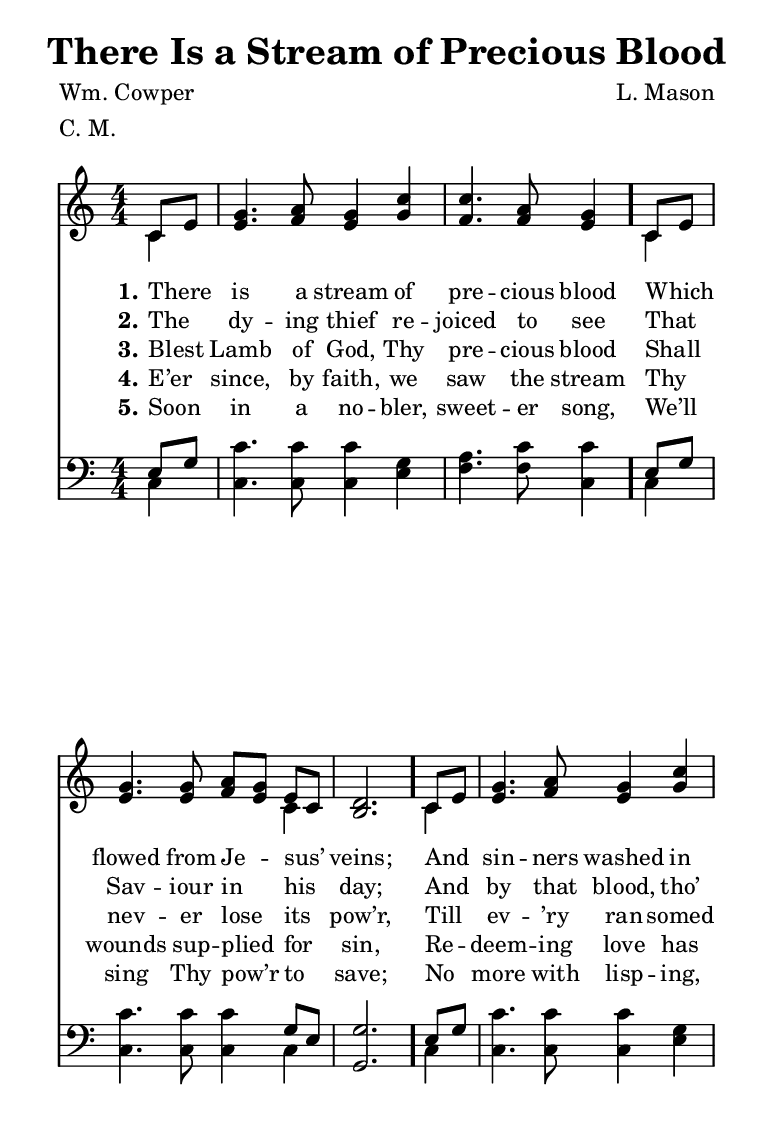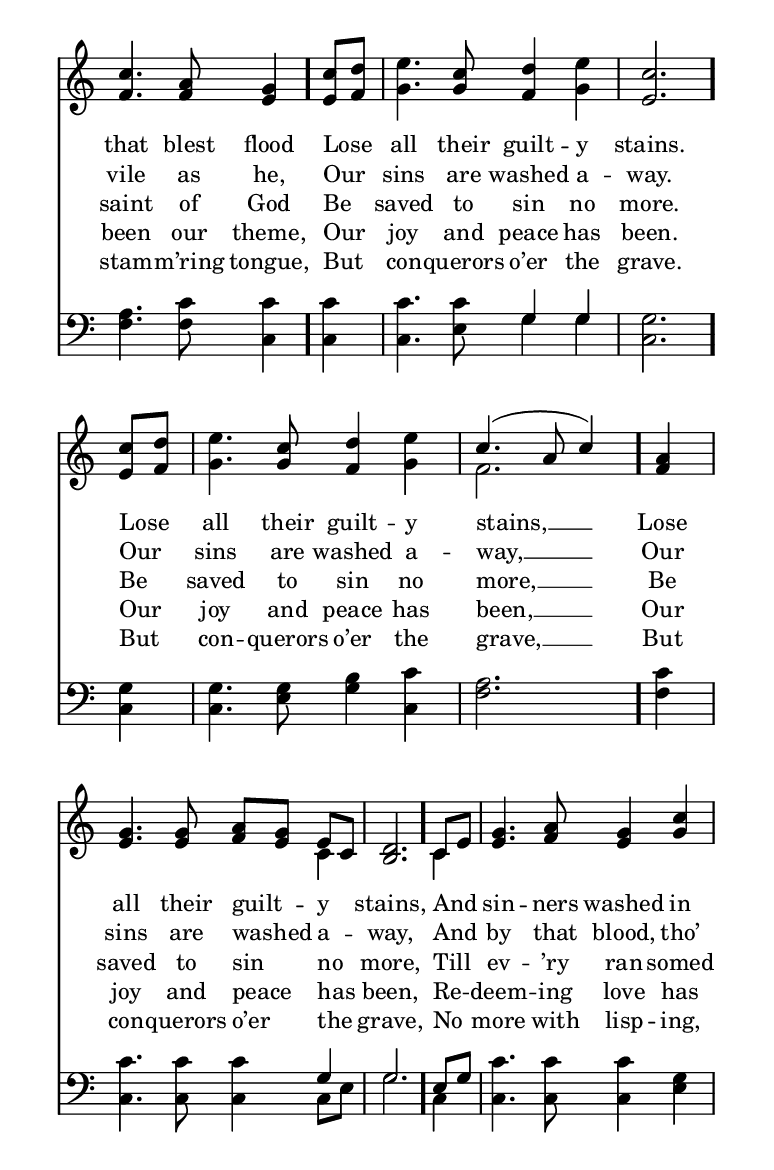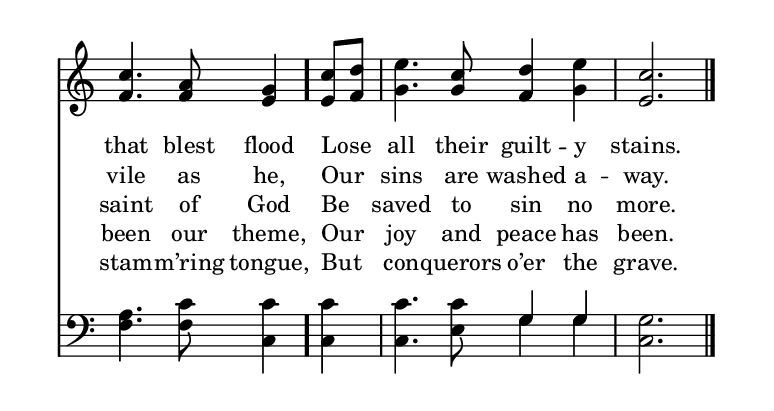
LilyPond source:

\include "common/global.ily"
\paper {
  \include "common/paper.ily"
}

\header{
  %gospel
  hymnnumber = "268"
  title = "There Is a Stream of Precious Blood"
  tunename = "Cowper"
  meter = "C. M."
  poet = "Wm. Cowper"
  composer = "L. Mason"
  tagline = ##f
}

global = {
  \include "common/overrides.ily"
  \override Staff.TimeSignature.style = #'numbered
  \time 4/4
  \override Score.MetronomeMark.transparent = ##t % hide all fermata changes too
  \tempo 4=80
  \key c \major
  \partial 4
  \autoBeamOff
}

notesSoprano = {
\global
\relative c' {

  c8[ e] | g4. a8 g4 c | c4. a8 g4
  c,8[ e] | g4. g8 a[ g] e[ c] | d2. \eogbreak
  c8[ e] | g4. a8 g4 c | c4. a8 g4
  c8[ d] | e4. c8 d4 e | c2. \eogbreak

  c8[ d] | e4. c8 d4 e | c4.( a8 c4)
  a4 | g4. g8 a8[ g] e[ c] | d2. \eogbreak
  c8[ e] | g4. a8 g4 c | c4. a8 g4
  c8[ d] | e4. c8 d4 e | c2. \eogbreak

  \bar "|."

}
}

notesAlto = {
\global
\relative e' {

  c4 | e4. f8 e4 g | f4. f8 e4
  c4 | e4. e8 f[ e] c4 | b2.
  c4 | e4. f8 e4 g | f4. f8 e4
  e8[ f] | g4. g8 f4 g | e2.

  e8[ f] | g4. g8 f4 g | f2.
  f4 | e4. e8 f8[ e] c4 | b2.
  c4 | e4. f8 e4 g | f4. f8 e4
  e8[ f] | g4. g8 f4 g | e2.

}
}

notesTenor = {
\global
\relative a {

  e8[ g] | c4. c8 c4 g | a4. c8 c4
  e,8[ g] | c4. c8 c4 g8[ e] | g2.
  e8[ g] | c4. c8 c4 g | a4. c8 c4
  c4 | c4. c8 g4 g | g2.

  g4 | g4. g8 b4 c | a2.
  c4 | c4. c8 c4 g | g2.
  e8[ g] | c4. c8 c4 g | a4. c8 c4
  c4 | c4. c8 g4 g | g2.

}
}

notesBass = {
\global
\relative f {

  c4 | c4. c8 c4 e4 | f4. f8 c4
  c4 | c4. c8 c4 c | g2.
  c4 | c4. c8 c4 e4 | f4. f8 c4
  c4 | c4. e8 g4 g | c,2.

  c4 | c4. e8 g4 c,4 | f2.
  f4 | c4. c8 c4 c8[ e] | g2.
  c,4 | c4. c8 c4 e4 | f4. f8 c4
  c4 | c4. e8 g4 g | c,2.

}
}

wordsA = \lyricmode {
\set stanza = "1."

There is a stream of pre -- cious blood \bar "."
Which flowed from Je -- sus’ veins; \bar "."
And sin -- ners washed in that blest flood \bar "."
Lose all their guilt -- y stains. \bar "."
Lose all their guilt -- y stains, __ \bar "."
Lose all their guilt -- y stains, \bar "."
And sin -- ners washed in that blest flood \bar "."
Lose all their guilt -- y stains. \bar "."

}

wordsB = \lyricmode {
\set stanza = "2."

The dy -- ing thief re -- joiced to see
That Sav -- iour in his day;
And by that blood, tho’ vile as he,
Our sins are washed a -- way.
Our sins are washed a -- way, __
Our sins are washed a -- way,
And by that blood, tho’ vile as he,
Our sins are washed a -- way.

}

wordsC = \lyricmode {
\set stanza = "3."

Blest Lamb of God, Thy pre -- cious blood
Shall nev -- er lose its pow’r,
Till ev -- ’ry ran -- somed saint of God
Be saved to sin no more.
Be saved to sin no more, __
Be saved to sin no more,
Till ev -- ’ry ran -- somed saint of God
Be saved to sin no more.

}

wordsD = \lyricmode {
\set stanza = "4."

E’er since, by faith, we saw the stream
Thy wounds sup -- plied for sin,
Re -- deem -- ing love has been our theme,
Our joy and peace has been.
Our joy and peace has been, __
Our joy and peace has been,
Re -- deem -- ing love has been our theme,
Our joy and peace has been.

}

wordsE = \lyricmode {
\set stanza = "5."

Soon in a no -- bler, sweet -- er song,
We’ll sing Thy pow’r to save;
No more with lisp -- ing, stam -- m’ring tongue,
But con -- querors o’er the grave.
But con -- querors o’er the grave, __
But con -- querors o’er the grave,
No more with lisp -- ing, stam -- m’ring tongue,
But con -- querors o’er the grave.

}

\score {
  \context ChoirStaff <<
    \context Staff = upper <<
      \set Staff.autoBeaming = ##f
      \set ChoirStaff.systemStartDelimiter = #'SystemStartBar
      \set ChoirStaff.printPartCombineTexts = ##f
      \partcombine #'(2 . 9) \notesSoprano \notesAlto
      \context NullVoice = sopranos { \voiceOne << \notesSoprano >> }
      \context Lyrics = one   \lyricsto sopranos \wordsA
      \context Lyrics = two   \lyricsto sopranos \wordsB
      \context Lyrics = three \lyricsto sopranos \wordsC
      \context Lyrics = four  \lyricsto sopranos \wordsD
      \context Lyrics = five  \lyricsto sopranos \wordsE
    >>
    \context Staff = men <<
      \set Staff.autoBeaming = ##f
      \clef bass
      \set ChoirStaff.printPartCombineTexts = ##f
      \partcombine #'(2 . 9) \notesTenor \notesBass
    >>
  >>
  \layout {
    \include "common/layout.ily"
  }
  \midi{
    \include "common/midi.ily"
  }
}

\version "2.19.49"  % necessary for upgrading to future LilyPond versions.

% vi:set et ts=2 sw=2 ai nocindent syntax=lilypond:
